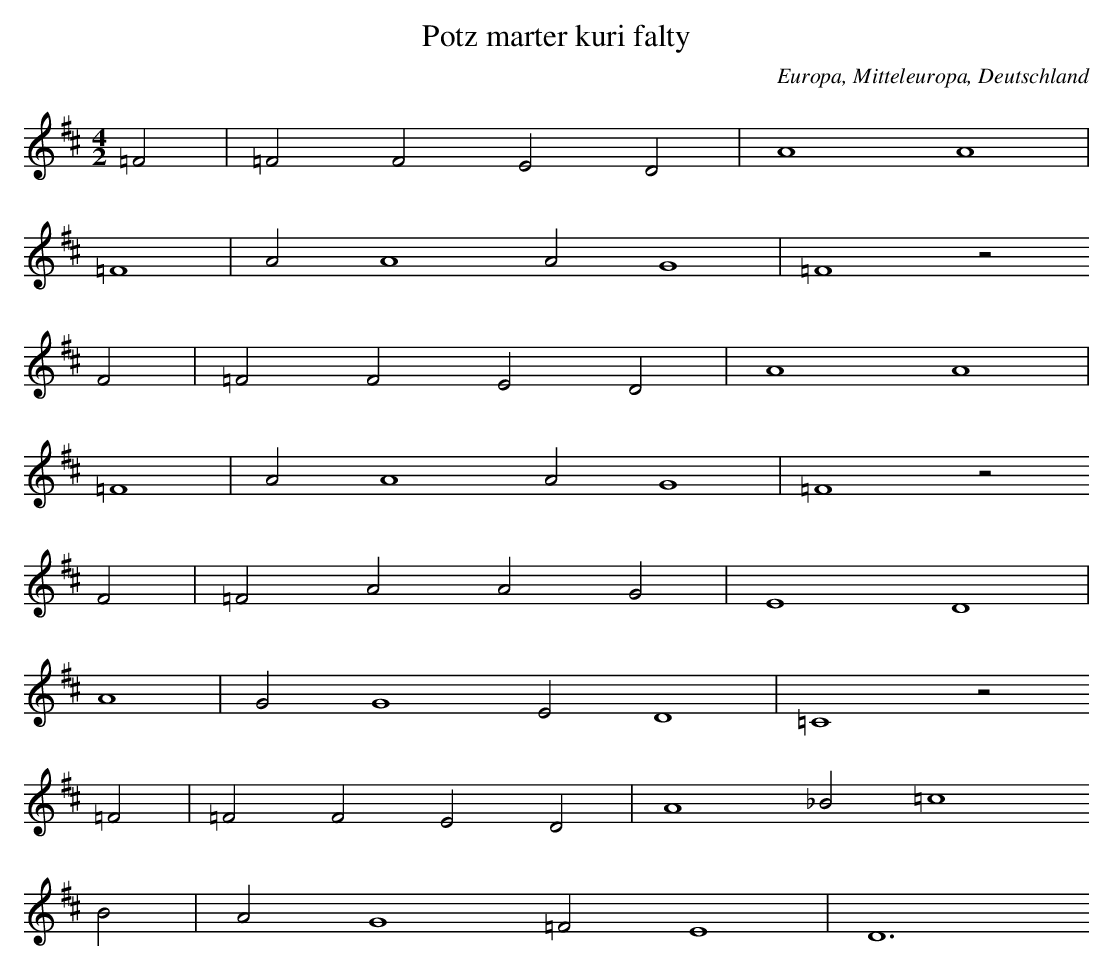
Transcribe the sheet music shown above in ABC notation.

X:1
T: Potz marter kuri falty
O: Europa, Mitteleuropa, Deutschland
M: 4/2
L: 1/2
K: D
=F | =FFED | A2A2 |
=F2 | AA2AG2 | =F2z
F | =FFED | A2A2 |
=F2 | AA2AG2 | =F2z
F | =FAAG | E2D2 |
A2 | GG2ED2 | =C2z
=F | =FFED | A2_B=c2
B | AG2=FE2 | D3
